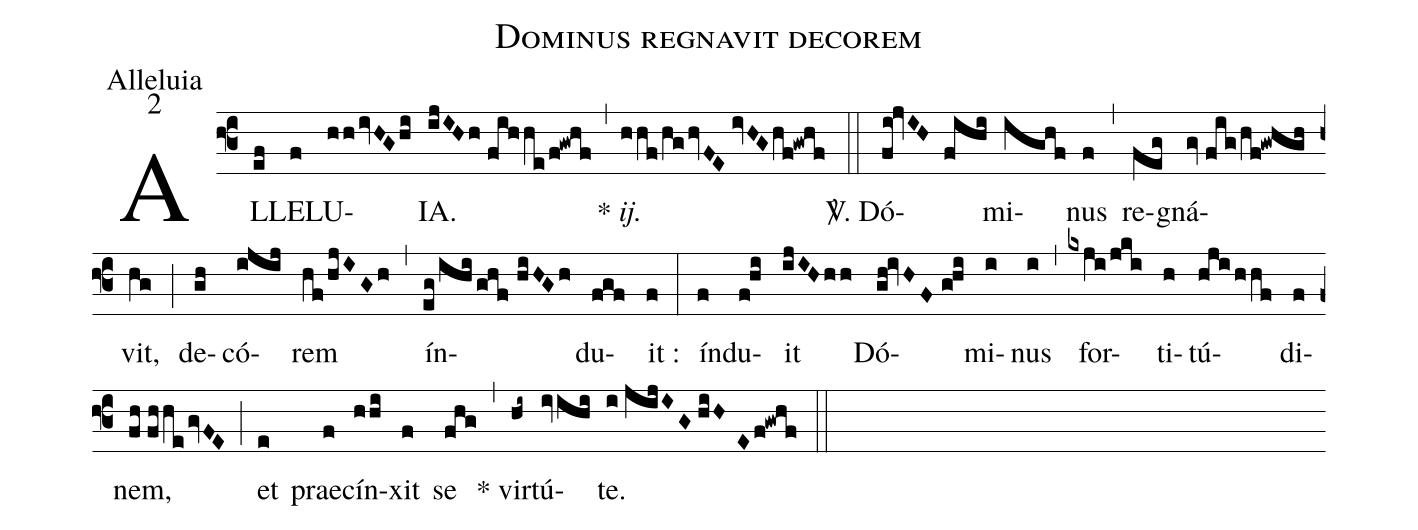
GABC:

name:Dominus regnavit decorem;
office-part:Alleluia;
mode:2;
%%
(f3) AL(ef)LE(f)LU(hhivHGhi){IA}.(ijIHh//fihhe/f!gwhf) (,) * <i>{ij}.</i>(hhf/hghvFE//ivHGhf!gwhf) (::)
<sp>V/</sp>. Dó(fi!jvIH fihi)mi(ighf)nus(f) (,) re(feg)gná(gv//fig/hf!gwhgh)vit,(hg) (;) de(gh)có(ijij)rem(hf/hjIGh) (,) ín(eg/ihi/ghf//hiHGh)du(fgf)it :(f) (:) ín(f)du(f!hi)it(ijIHhh) Dó(gh!ivHF//ghi)mi(i)nus(i) (,) for(kxji/jki)ti(h)tú(hjihhf)di(f)nem,(fh//fhhegvFE) (;) et(e) prae(f)cín(hhi)xit(f) se(fhg) (,) * vir(hi~)tú(ivihi)te.(i//jijIG//hiHEf!gwhf) (::)
